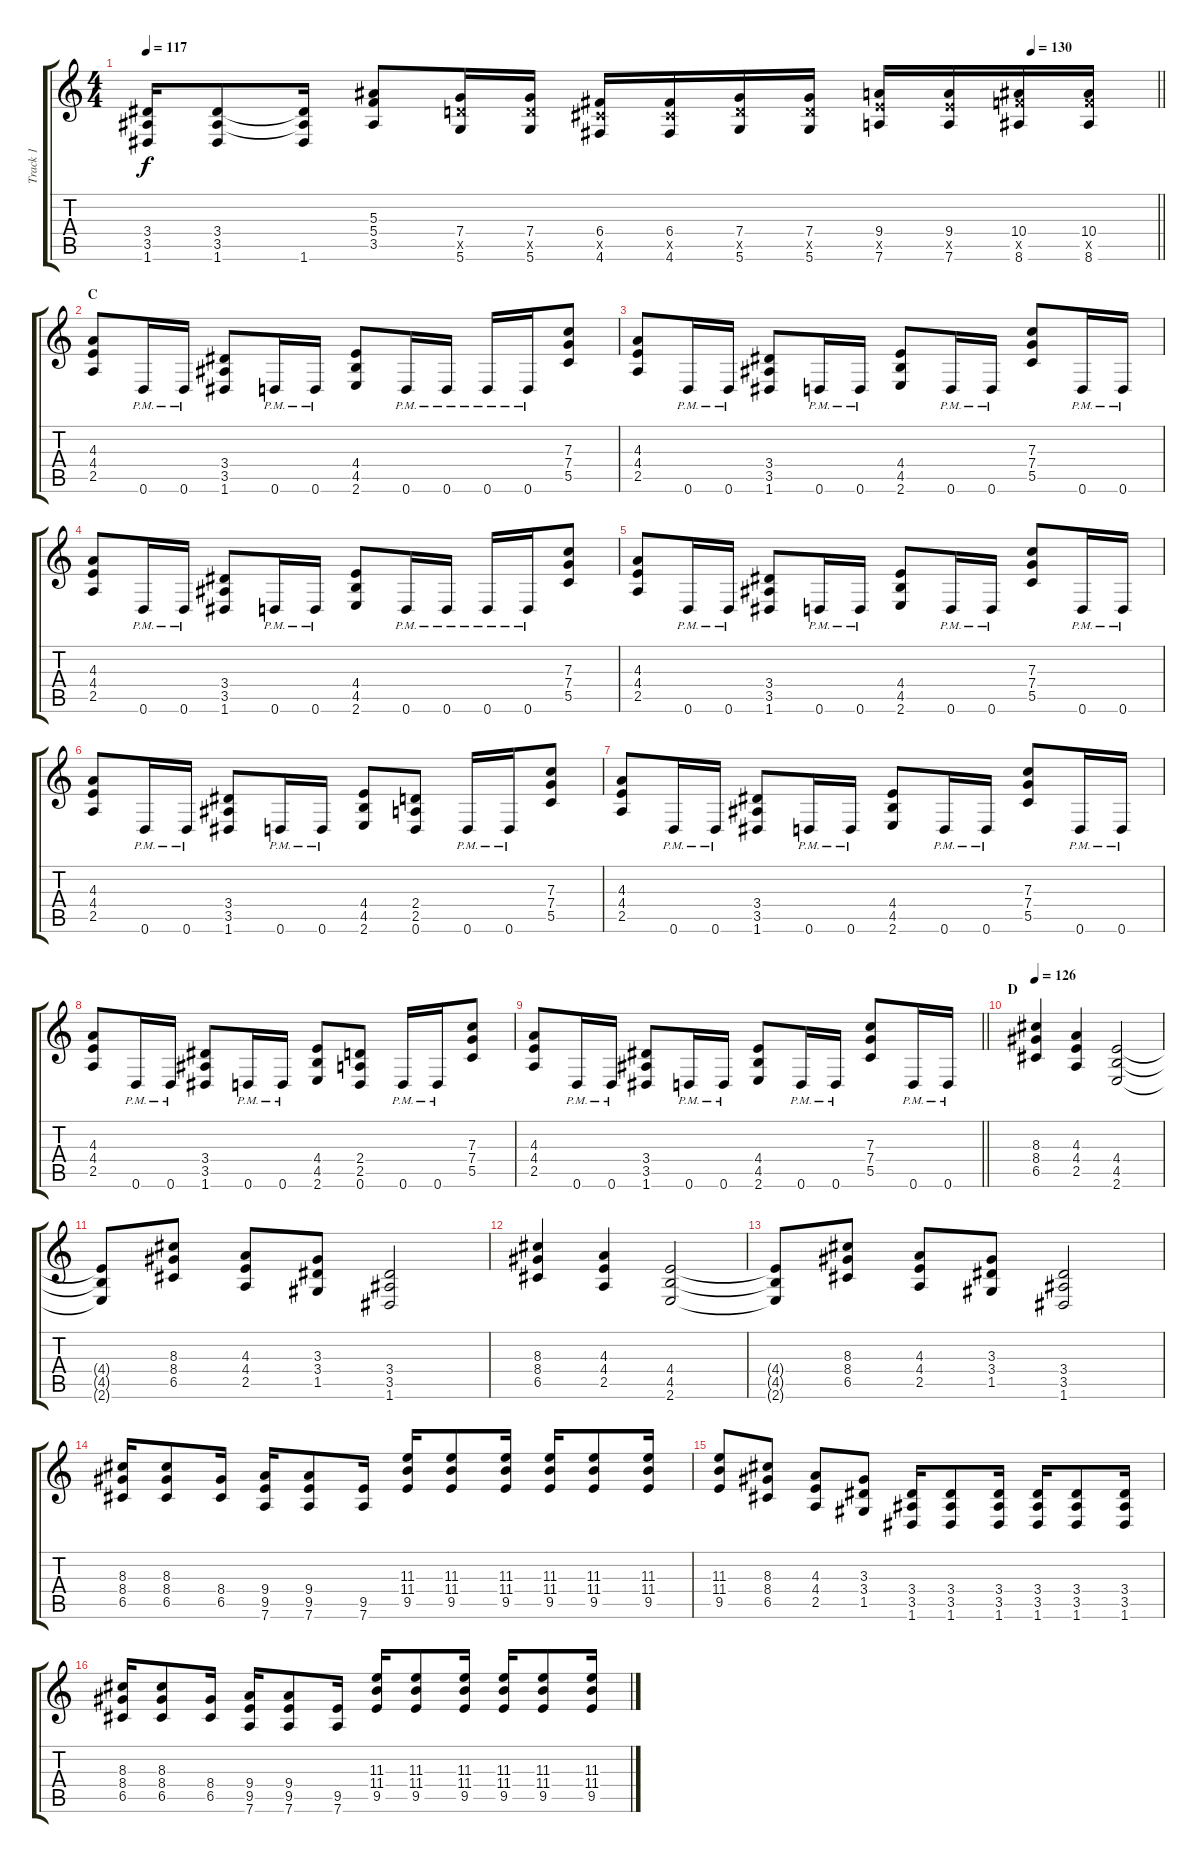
\track ("Track 1" "Track 1") {instrument distortionguitar}
\staff {score tabs}
\tuning (D4 A3 F3 C3 G2 D2) {hide}
\ts (4 4)
\tempo 117
\tempo (130 0.875)
\clef g2
\barLineRight lightlight
\ks c
(3.4 3.5 1.6).16{dy f} (3.4 3.5 1.6).8 (3.4{t} 3.5{t} 1.6).16 (5.3 5.4 3.5).8 (7.4 7.5{x} 5.6).16 (7.4 7.5{x} 5.6).16 (6.4 6.5{x} 4.6).16 (6.4 6.5{x} 4.6).16 (7.4 7.5{x} 5.6).16 (7.4 7.5{x} 5.6).16 (9.4 9.5{x} 7.6).16 (9.4 9.5{x} 7.6).16 (10.4 10.5{x} 8.6).16 (10.4 10.5{x} 8.6).16 |
\section ("" "C")
(4.3 4.4 2.5).8 0.6{pm}.16 0.6{pm}.16 (3.4 3.5 1.6).8 0.6{pm}.16 0.6{pm}.16 (4.4 4.5 2.6).8 0.6{pm}.16 0.6{pm}.16 0.6{pm}.16 0.6{pm}.16 (7.3 7.4 5.5).8 |
(4.3 4.4 2.5).8 0.6{pm}.16 0.6{pm}.16 (3.4 3.5 1.6).8 0.6{pm}.16 0.6{pm}.16 (4.4 4.5 2.6).8 0.6{pm}.16 0.6{pm}.16 (7.3 7.4 5.5).8 0.6{pm}.16 0.6{pm}.16 |
(4.3 4.4 2.5).8 0.6{pm}.16 0.6{pm}.16 (3.4 3.5 1.6).8 0.6{pm}.16 0.6{pm}.16 (4.4 4.5 2.6).8 0.6{pm}.16 0.6{pm}.16 0.6{pm}.16 0.6{pm}.16 (7.3 7.4 5.5).8 |
(4.3 4.4 2.5).8 0.6{pm}.16 0.6{pm}.16 (3.4 3.5 1.6).8 0.6{pm}.16 0.6{pm}.16 (4.4 4.5 2.6).8 0.6{pm}.16 0.6{pm}.16 (7.3 7.4 5.5).8 0.6{pm}.16 0.6{pm}.16 |
(4.3 4.4 2.5).8 0.6{pm}.16 0.6{pm}.16 (3.4 3.5 1.6).8 0.6{pm}.16 0.6{pm}.16 (4.4 4.5 2.6).8 (2.4 2.5 0.6).8 0.6{pm}.16 0.6{pm}.16 (7.3 7.4 5.5).8 |
(4.3 4.4 2.5).8 0.6{pm}.16 0.6{pm}.16 (3.4 3.5 1.6).8 0.6{pm}.16 0.6{pm}.16 (4.4 4.5 2.6).8 0.6{pm}.16 0.6{pm}.16 (7.3 7.4 5.5).8 0.6{pm}.16 0.6{pm}.16 |
(4.3 4.4 2.5).8 0.6{pm}.16 0.6{pm}.16 (3.4 3.5 1.6).8 0.6{pm}.16 0.6{pm}.16 (4.4 4.5 2.6).8 (2.4 2.5 0.6).8 0.6{pm}.16 0.6{pm}.16 (7.3 7.4 5.5).8 |
\barLineRight lightlight
(4.3 4.4 2.5).8 0.6{pm}.16 0.6{pm}.16 (3.4 3.5 1.6).8 0.6{pm}.16 0.6{pm}.16 (4.4 4.5 2.6).8 0.6{pm}.16 0.6{pm}.16 (7.3 7.4 5.5).8 0.6{pm}.16 0.6{pm}.16 |
\section ("" "D")
\tempo 126
(8.3 8.4 6.5).4 (4.3 4.4 2.5).4 (4.4 4.5 2.6).2 |
(4.4{t} 4.5{t} 2.6{t}).8 (8.3 8.4 6.5).8 (4.3 4.4 2.5).8 (3.3 3.4 1.5).8 (3.4 3.5 1.6).2 |
(8.3 8.4 6.5).4 (4.3 4.4 2.5).4 (4.4 4.5 2.6).2 |
(4.4{t} 4.5{t} 2.6{t}).8 (8.3 8.4 6.5).8 (4.3 4.4 2.5).8 (3.3 3.4 1.5).8 (3.4 3.5 1.6).2 |
(8.3 8.4 6.5).16 (8.3 8.4 6.5).8 (8.4 6.5).16 (9.4 9.5 7.6).16 (9.4 9.5 7.6).8 (9.5 7.6).16 (11.3 11.4 9.5).16 (11.3 11.4 9.5).8 (11.3 11.4 9.5).16 (11.3 11.4 9.5).16 (11.3 11.4 9.5).8 (11.3 11.4 9.5).16 |
(11.3 11.4 9.5).8 (8.3 8.4 6.5).8 (4.3 4.4 2.5).8 (3.3 3.4 1.5).8 (3.4 3.5 1.6).16 (3.4 3.5 1.6).8 (3.4 3.5 1.6).16 (3.4 3.5 1.6).16 (3.4 3.5 1.6).8 (3.4 3.5 1.6).16 |
(8.3 8.4 6.5).16 (8.3 8.4 6.5).8 (8.4 6.5).16 (9.4 9.5 7.6).16 (9.4 9.5 7.6).8 (9.5 7.6).16 (11.3 11.4 9.5).16 (11.3 11.4 9.5).8 (11.3 11.4 9.5).16 (11.3 11.4 9.5).16 (11.3 11.4 9.5).8 (11.3 11.4 9.5).16
